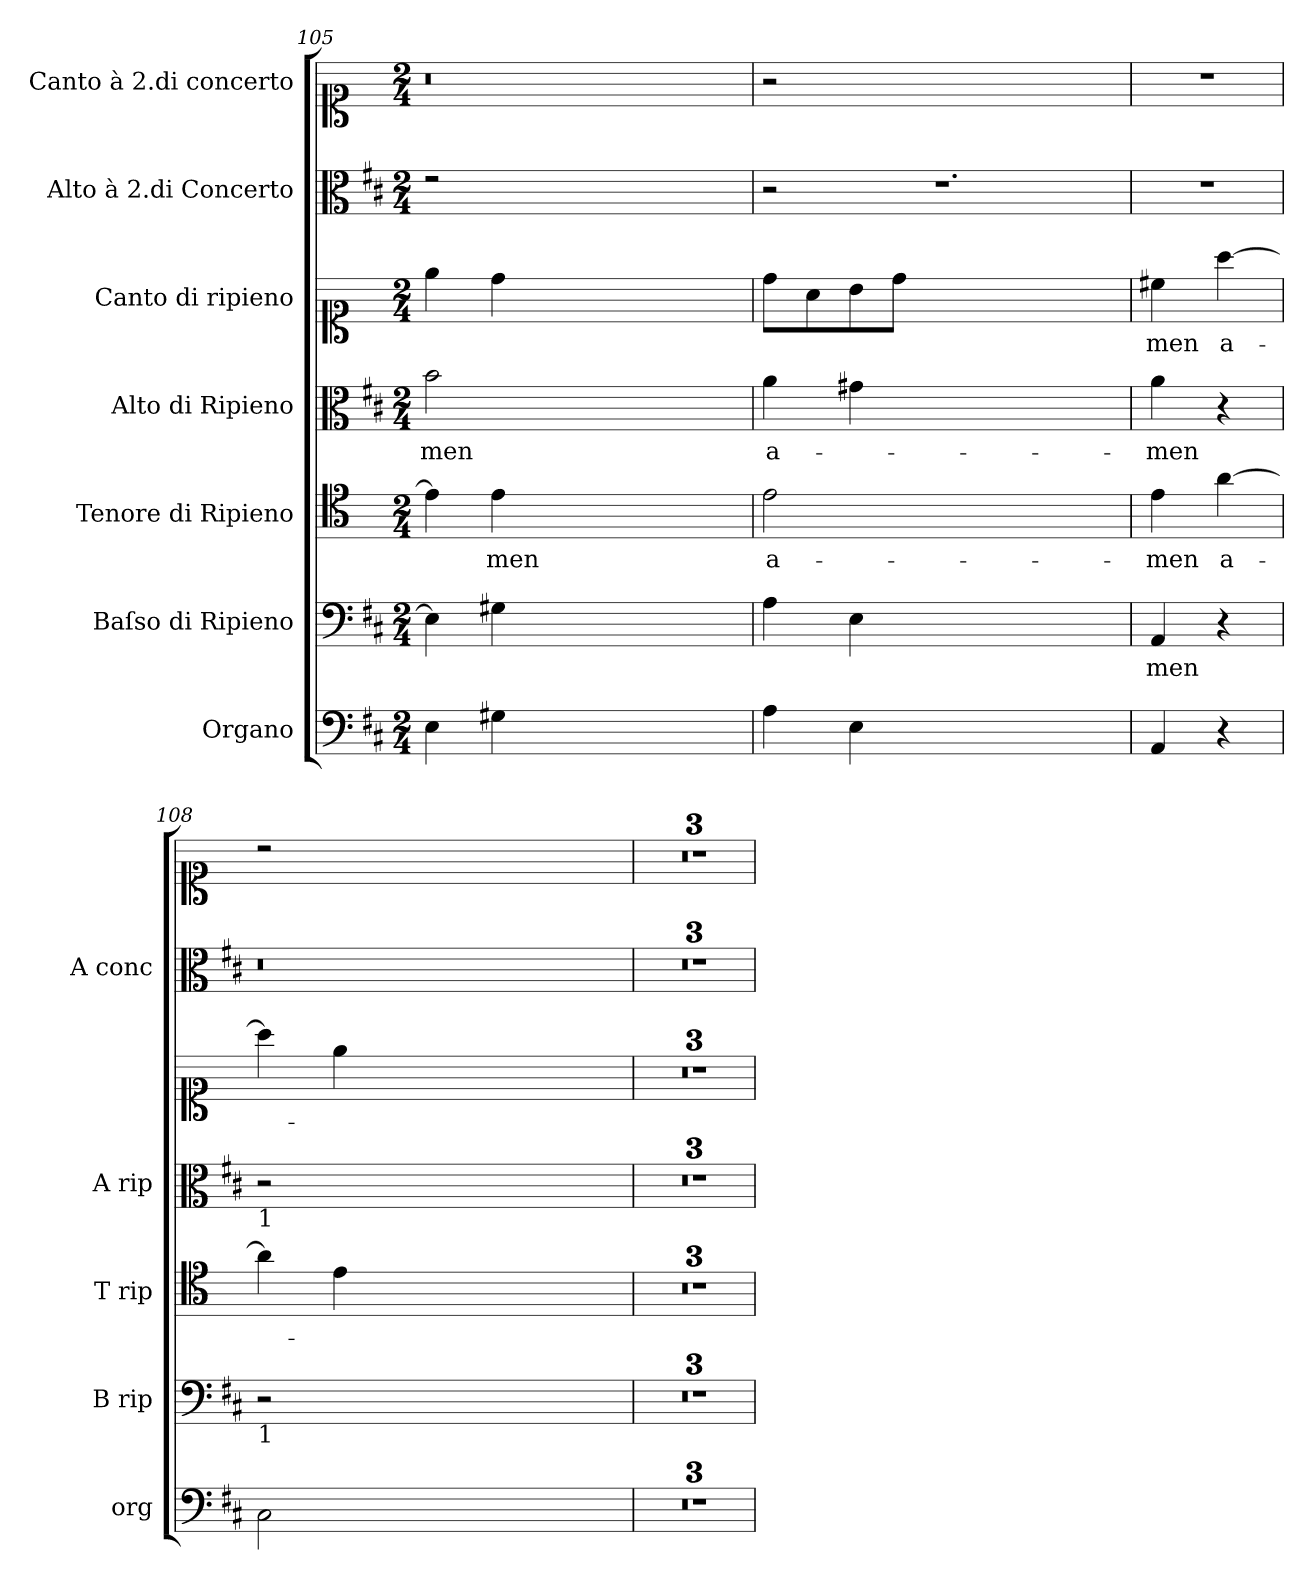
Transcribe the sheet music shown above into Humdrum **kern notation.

**kern	**kern	**text	**kern	**text	**kern	**text	**kern	**text	**kern	**kern
*part7	*part6	*part6	*part5	*part5	*part4	*part4	*part3	*part3	*part2	*part1
*staff7	*staff6	*staff6	*staff5	*staff5	*staff4	*staff4	*staff3	*staff3	*staff2	*staff1
*I"Organo	*I"Baſso di Ripieno	*	*I"Tenore di Ripieno	*	*I"Alto di Ripieno	*	*I"Canto di ripieno	*	*I"Alto à 2.di Concerto	*I"Canto à 2.di concerto
*I'org	*I'B rip	*	*I'T rip	*	*I'A rip	*	*	*	*I'A conc	*
*clefF4	*clefF4	*	*clefC4	*	*clefC3	*	*clefC1	*	*clefC3	*clefC1
*k[f#c#]	*k[f#c#]	*	*k[]	*	*k[f#c#]	*	*k[]	*	*k[f#c#]	*k[]
*M2/4	*M2/4	*	*M2/4	*	*M2/4	*	*M2/4	*	*M2/4	*M2/4
=105	=105	=105	=105	=105	=105	=105	=105	=105	=105	=105
4E\	4E\]	.	4e\]	.	2b\	-men	4ee\	.	2re	0r
4G#X\	4G#X\	.	4e\	-men	.	.	4dd\	.	.	.
1.ryy	1.ryy	.	1.ryy	.	1.ryy	.	1.ryy	.	1.ryy	.
=106	=106	=106	=106	=106	=106	=106	=106	=106	=106	=106
4A\	4A\	.	2e\	a-	4a\	a-	8dd\L	.	2r	2r
.	.	.	.	.	.	.	8a\	.	.	.
4E\	4E\	.	.	.	4g#X\	.	8b\	.	.	.
.	.	.	.	.	.	.	8dd\J	.	.	.
1.ryy	1.ryy	.	1.ryy	.	1.ryy	.	1.ryy	.	1.re	1.ryy
=107	=107	=107	=107	=107	=107	=107	=107	=107	=107	=107
4AA/	4AA/	-men	4e\	-men	4a\	-men	4cc#\	-men	2r	2r
4r	4r	.	[4a\	a-	4r	.	[4aa\	a-	.	.
=108	=108	=108	=108	=108	=108	=108	=108	=108	=108	=108
!	!	!	!	!	!LO:TX:b:t=1	!	!	!	!	!
!	!LO:TX:b:t=1	!	!	!	!	!	!	!	!	!
2C#\	2r	.	4a\]	.	2r	.	4aa\]	.	0r	2rb
.	.	.	4e\	.	.	.	4ee\	.	.	.
1.ryy	1.ryy	.	1.ryy	.	1.ryy	.	1.ryy	.	.	1.ryy
=109	=109	=109	=109	=109	=109	=109	=109	=109	=109	=109
2ryy	2ryy	.	2ryy	.	2ryy	.	2ryy	.	2ryy	2rb
=110	=110	=110	=110	=110	=110	=110	=110	=110	=110	=110
2ryy	2ryy	.	2ryy	.	2ryy	.	2ryy	.	2ryy	2rb
=111	=111	=111	=111	=111	=111	=111	=111	=111	=111	=111
2ryy	2ryy	.	2ryy	.	2ryy	.	2ryy	.	2ryy	2rb
=	=	=	=	=	=	=	=	=	=	=
*-	*-	*-	*-	*-	*-	*-	*-	*-	*-	*-
